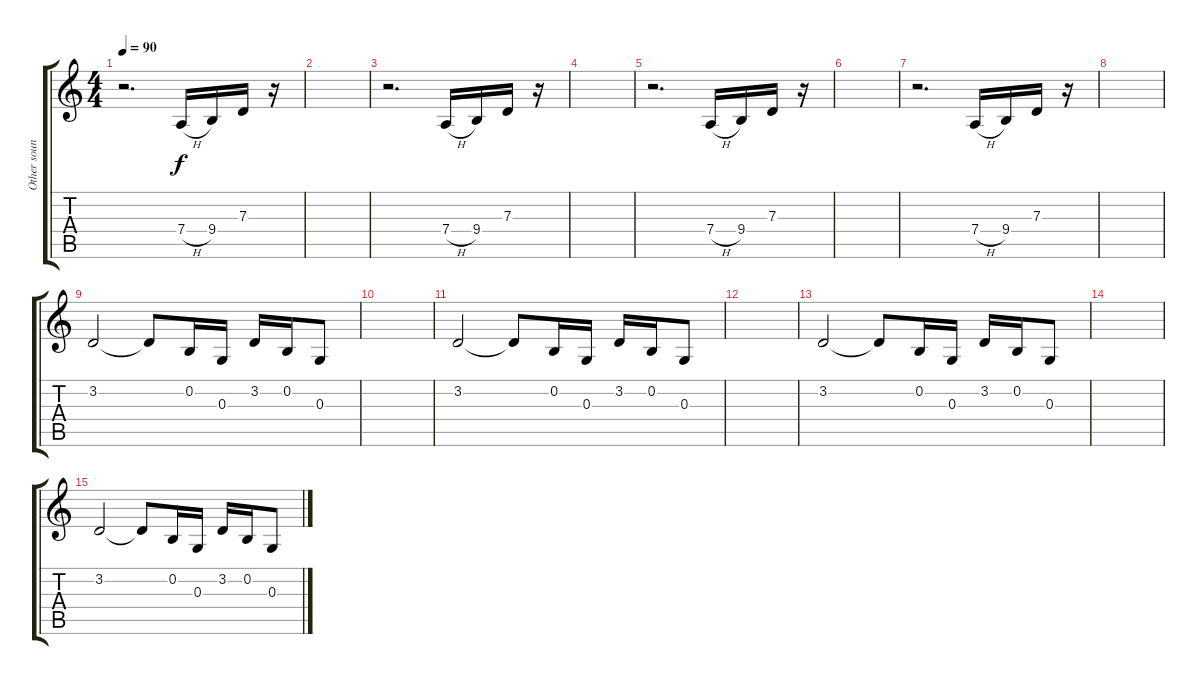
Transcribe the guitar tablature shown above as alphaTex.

\track ("Other sounds" "Other soun") {instrument ocarina}
\staff {score tabs}
\tuning (E4 B3 G3 D3 A2 E2) {hide}
\ts (4 4)
\tempo 90
\clef g2
\ks c
r.2{d dy f} 7.4{h}.16 9.4.16 7.3.16 r.16 |
|
r.2{d} 7.4{h}.16 9.4.16 7.3.16 r.16 |
|
r.2{d} 7.4{h}.16 9.4.16 7.3.16 r.16 |
|
r.2{d} 7.4{h}.16 9.4.16 7.3.16 r.16 |
|
3.2.2 3.2{t}.8 0.2.16 0.3.16 3.2.16 0.2.16 0.3.8 |
|
3.2.2 3.2{t}.8 0.2.16 0.3.16 3.2.16 0.2.16 0.3.8 |
|
3.2.2 3.2{t}.8 0.2.16 0.3.16 3.2.16 0.2.16 0.3.8 |
|
3.2.2 3.2{t}.8 0.2.16 0.3.16 3.2.16 0.2.16 0.3.8
